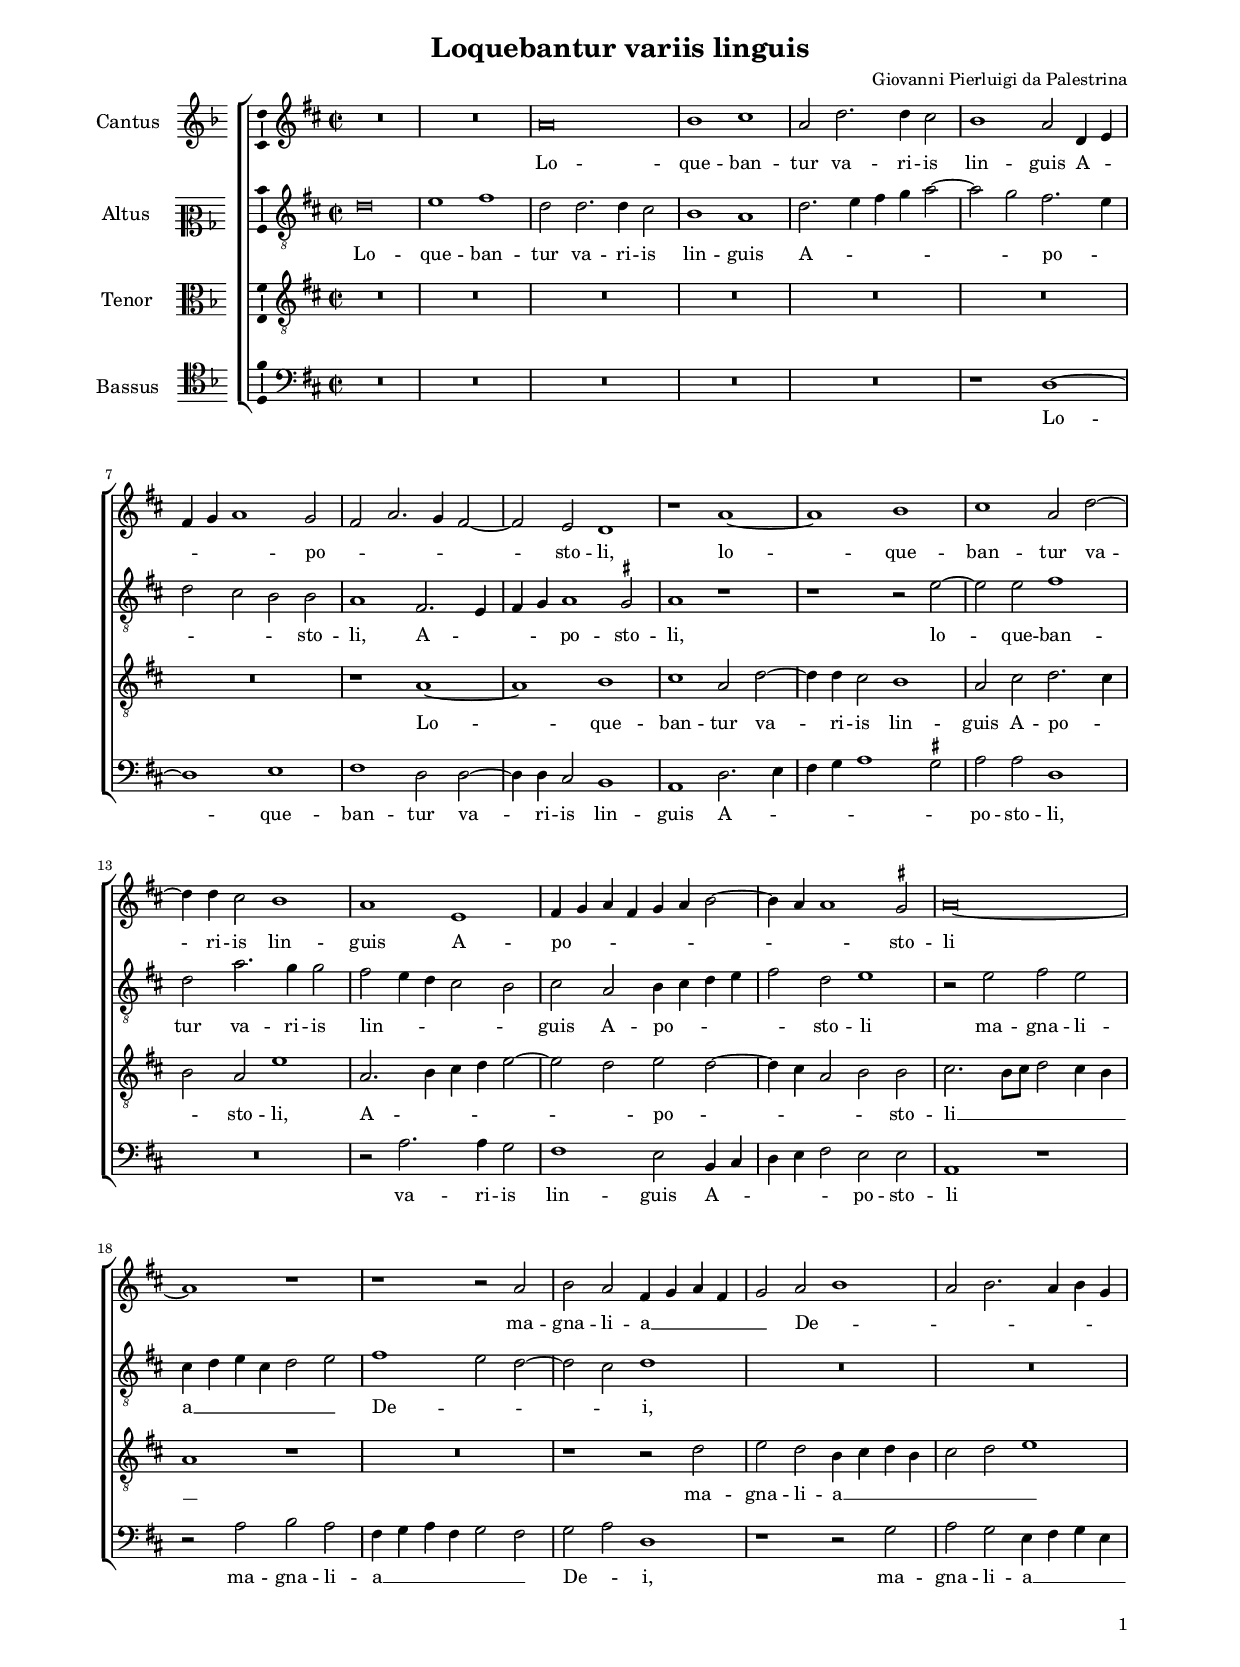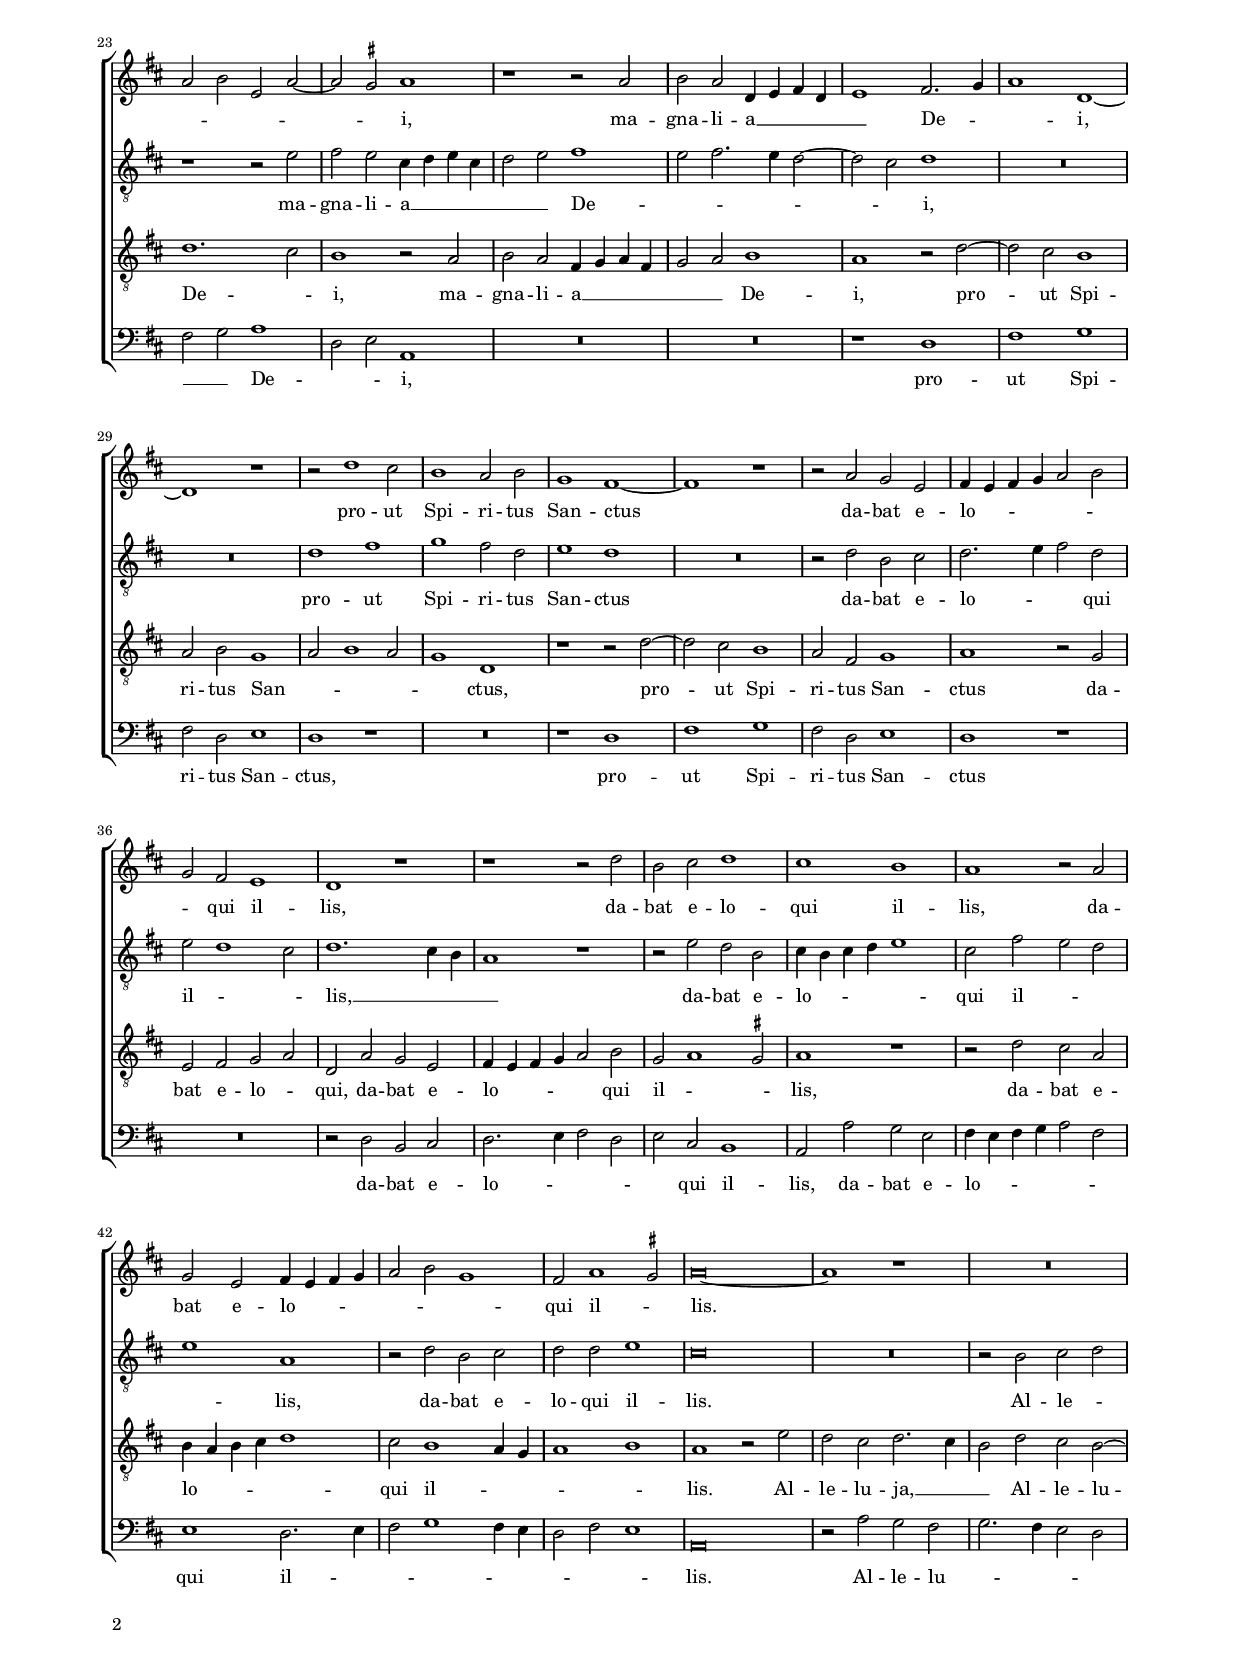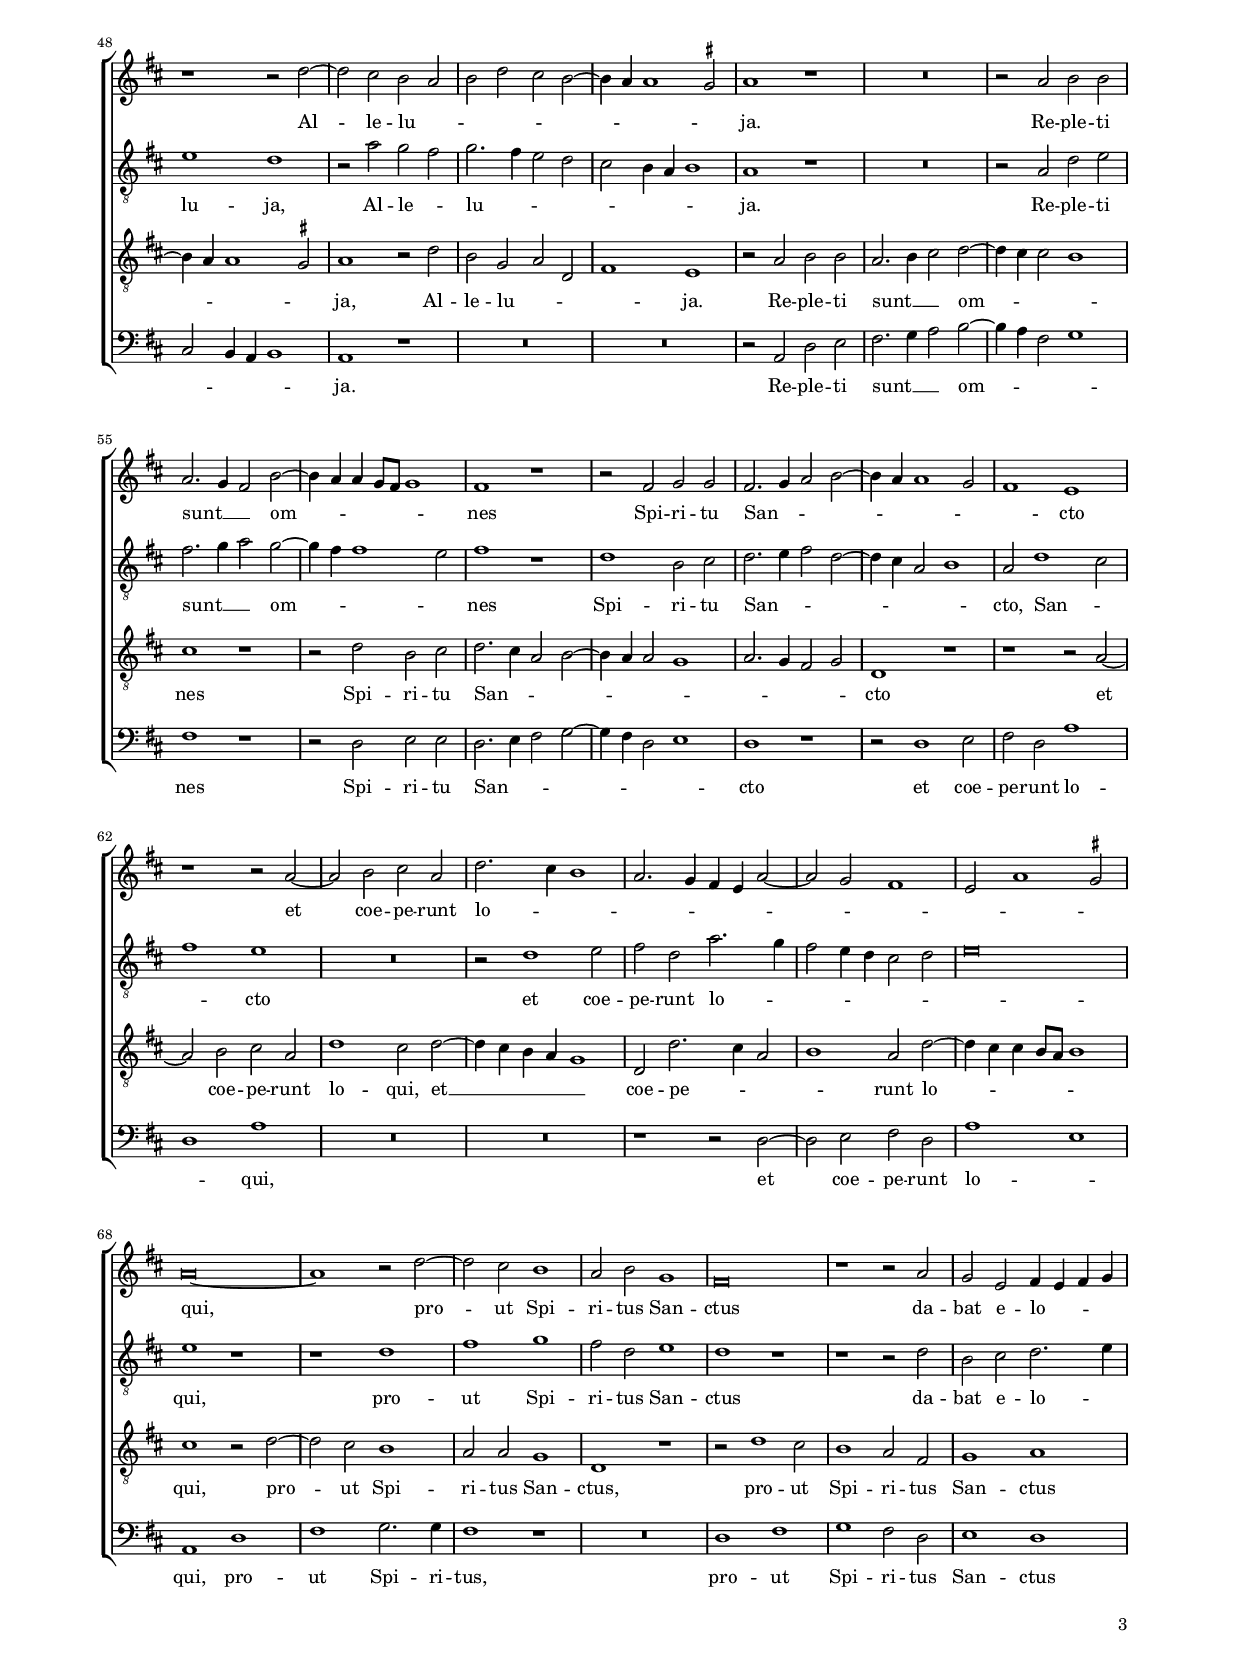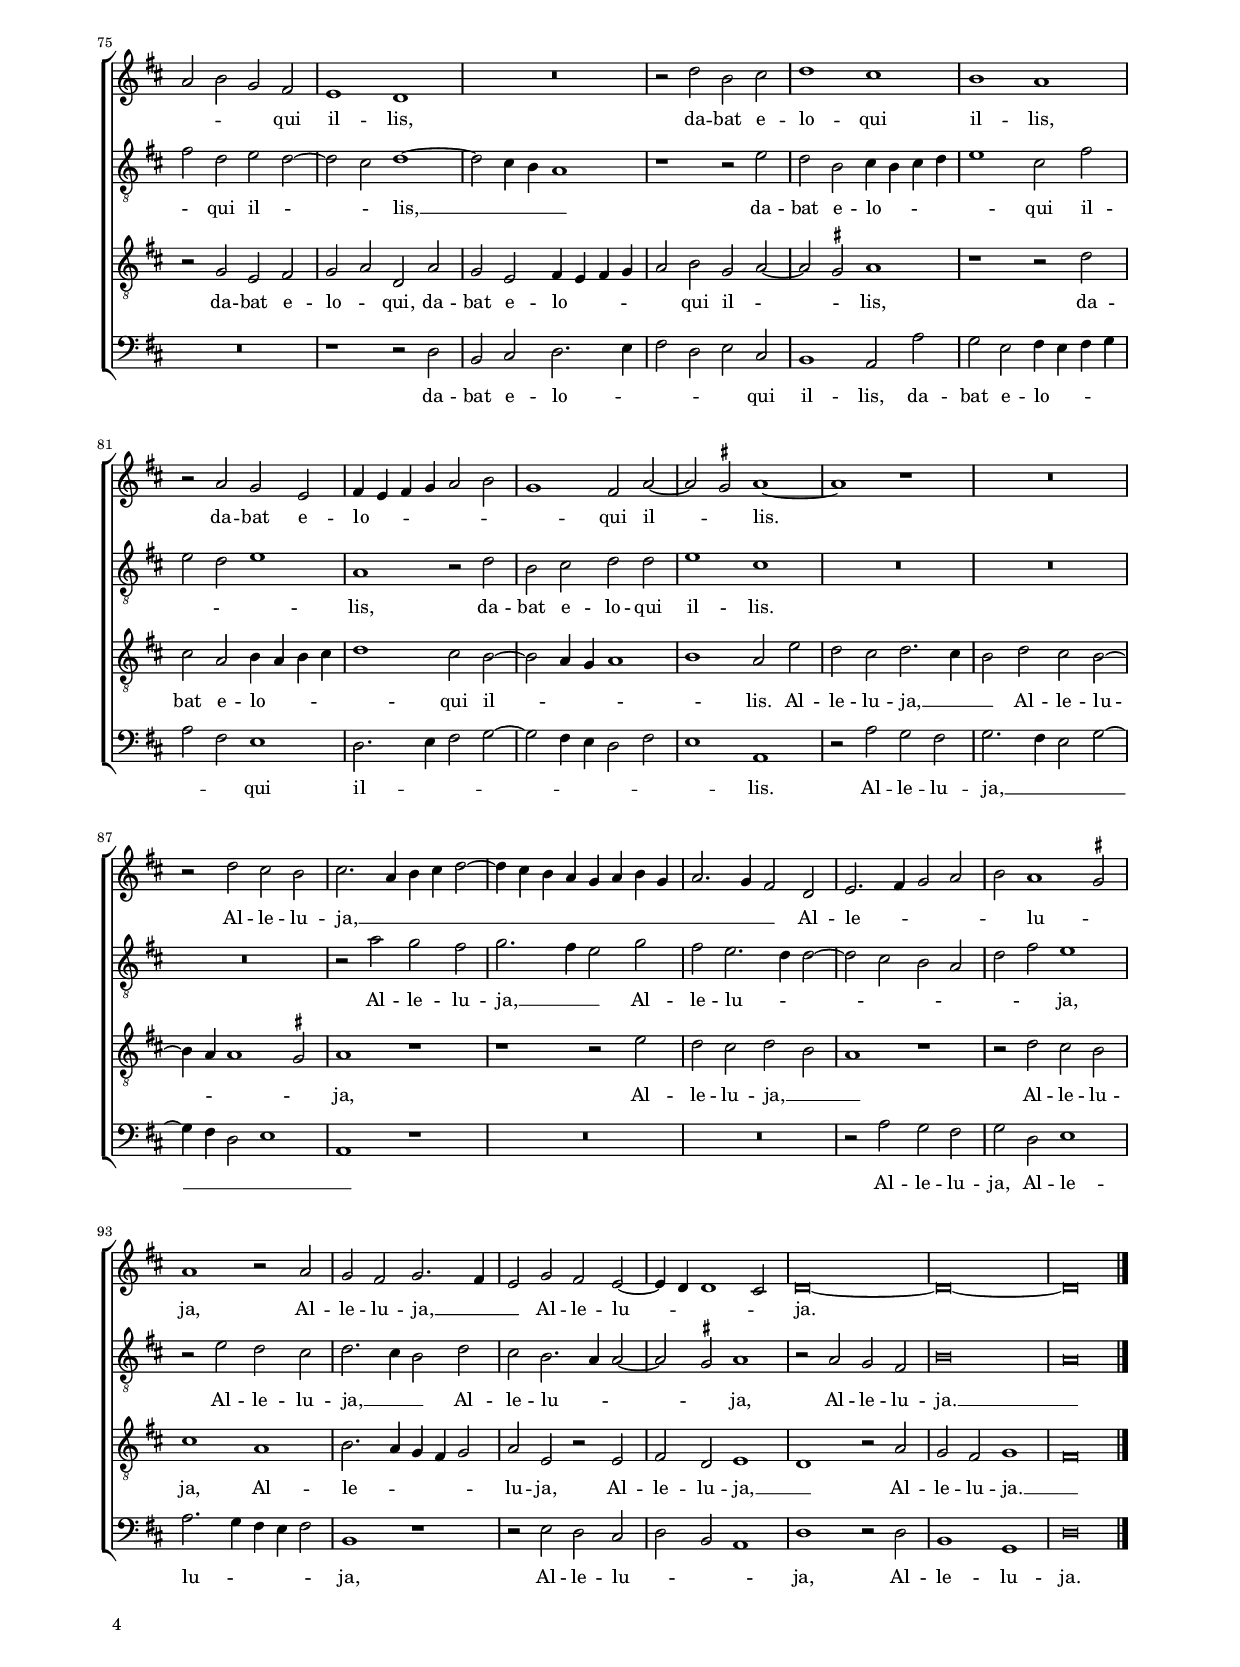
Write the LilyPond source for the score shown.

\header
{
  title="Loquebantur variis linguis"
  composer="Giovanni Pierluigi da Palestrina"
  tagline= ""
}

\version "2.22.2"
\language deutsch
#(set-global-staff-size 15)
% #(set-default-paper-size "letter")
#(ly:set-option 'point-and-click #f)

	
global = {
    % \set Staff.autoBeaming = ##f        
	\key f \major
	\time 2/2 \set Score.measureLength = #(ly:make-moment 2/1)
    \set Score.tempoHideNote = ##t
    \tempo 2 = 95
    \skip 1*2*99 \bar "|."
	}

	ficta = { \once \set suggestAccidentals = ##t }
	
	forget = #(define-music-function (music) (ly:music?) #{
		\accidentalStyle forget
		$music
		\accidentalStyle default
		#})
	

\paper
	{
	top-margin = 1.6 \cm
	bottom-margin = 1 \cm
	left-margin = 1.9 \cm
	right-margin = 1.9 \cm
	ragged-bottom = ##f
	ragged-last-bottom = ##f
	print-page-number = ##f
	system-system-spacing = #'((basic-distance . 17) (minimum-distance . 13) (padding . 5) (strechability . 450))
    oddFooterMarkup=\markup   \fill-line { "" \fromproperty #'page:page-number-string }
    evenFooterMarkup=\markup  \fill-line { \fromproperty #'page:page-number-string "" }
    last-bottom-spacing = #'((basic-distance . 11) (minimum-distance . 7) (padding . 4))
%	systems-per-page = 3
    page-count = 4        
%	min-systems-per-page = 3
	}


incipitcantus = \markup { \score {
	{
	\set Staff.instrumentName = \markup { \fontsize #1 "Cantus" }
	\key f \major
	\clef violin
	s4 \bar ""
	}
	\layout  {
	raggedright = ##t
	indent = 1.6 \cm
	line-width = 2.2\cm
	\context { \Staff \remove Time_signature_engraver }
	\override Staff.Clef.Y-extent = #'(0 . 0)
	}} \hspace #1 }
	
      
incipitaltus = \markup { \score {
	{
	\set Staff.instrumentName = \markup { \fontsize #1 "Altus" }
	\key f \major
	\clef mezzosoprano
	s4 \bar ""
	}
	\layout  {
	raggedright = ##t
	indent = 1.6 \cm
	line-width = 2.2\cm
	\context { \Staff \remove Time_signature_engraver }
	\override Staff.Clef.Y-extent = #'(0 . 0)
	}} \hspace #1 }


incipittenor = \markup { \score {
	{
	\set Staff.instrumentName = \markup { \fontsize #1 "Tenor" }
	\key f \major
	\clef alto
	s4 \bar ""
	}
	\layout  {
	raggedright = ##t
	indent = 1.6 \cm
	line-width = 2.2\cm
	\context { \Staff \remove Time_signature_engraver }
	\override Staff.Clef.Y-extent = #'(0 . 0)
	}} \hspace #1 }


incipitbassus = \markup { \score {
	{
	\set Staff.instrumentName = \markup { \fontsize #1 "Bassus" }
	\key f \major
	\clef tenor
	s4 \bar ""
	}
	\layout  {
	raggedright = ##t
	indent = 1.6 \cm
	line-width = 2.2\cm
	\context { \Staff \remove Time_signature_engraver }
	\override Staff.Clef.Y-extent = #'(0 . 0)
	}} \hspace #1 }


cantus =  \relative c''
	{
	R\breve
	R\breve
	c\breve
	d1 e
%5
	c2 f2. f4 e2 |
	d1 c2 f,4 g
	a4 b c1 b2
	a2 c2. b4 a2~
	a2 g f1
%10
	r1 c'~ |
	c1 d
	e1 c2 f~
	f4 f e2 d1
	c1 g
%15
	a4 b c a b c d2~ |
	d4 c c1 \ficta h2
	c\breve~
	c1 r
	r1 r2 c
%20
	d2 c a4 b c a |
	b2 c d1
	c2 d2. c4 d b
	c2 d g, c~
	c2 \ficta h c1
%25
	r1 r2 c |
	d2 c f,4 g a f
	g1 a2. b4
	c1 f,~
	f1 r
%30
	r2 f'1 e2 |
	d1 c2 d
	b1 a~
	a1 r
	r2 c b g
%35
	a4 g a b c2 d |
	b2 a g1
	f1 r
	r1 r2 f'
	d2 e f1
%40
	e1 d |
	c1 r2 c
	b2 g a4 g a b
	c2 d b1
	a2 c1 \ficta h2
%45
	c\breve~ |
	c1 r
	R\breve
	r1 r2 f~
	f2 e d c
%50
	d2 f e d~ |
	d4 c c1 \ficta h2
	c1 r
	R\breve
	r2 c d d
%55
	c2. b4 a2 d~ |
	d4 c c b8 a b1
	a1 r
	r2 a b b
	a2. b4 c2 d~
%60
	d4 c c1 b2 |
	a1 g
	r1 r2 c~
	c2 d e c
	f2. e4 d1
%65
	c2. b4 a g c2~ |
	c2 b a1
	g2 c1 \ficta h2
	c\breve~
	c1 r2 f~
%70
	f2 e d1 |
	c2 d b1
	a\breve
	r1 r2 c
	b2 g a4 g a b
%75
	c2 d b a |
	g1 f
	R\breve
	r2 f' d e
	f1 e
%80
	d1 c |
	r2 c b g
	a4 g a b c2 d
	b1 a2 c~
	c2 \ficta h c1~
%85
	c1 r |
	R\breve
	r2 f e d
	e2. c4 d e f2~
	f4 e d c b c d b
%90
	c2. b4 a2 f |
	g2. a4 b2 c
	d2 c1 \ficta h2
	c1 r2 c
	b2 a b2. a4
%95
	g2 b a g~ |
	g4 f f1 e2
	f\breve~
	f\breve~
	f\breve |
	}


altus =  \relative c'
	{
	f\breve
	g1 a
	f2 f2. f4 e2
	d1 c
%5
	f2. g4 a b c2~ |
	c2 b a2. g4
	f2 e d d
	c1 a2. g4
	a4 b c1 \ficta h2
%10
	c1 r |
	r1 r2 g'~
	g2 g a1
	f2 c'2. b4 b2 
	a2 g4 f e2 d
%15
	e2 c d4 e f g |
	a2 f g1
	r2 g a g
	e4 f g e f2 g
	a1 g2 f~
%20
	f2 e f1 |
	R\breve
	R\breve
	r1 r2 g
	a2 g e4 f g e
%25
	f2 g a1 |
	g2 a2. g4 f2~
	f2 e f1
	R\breve
	R\breve
%30
	f1 a |
	b1 a2 f
	g1 f
	R\breve
	r2 f d e
%35
	f2. g4 a2 f |
	g2 f1 e2
	f1. e4 d
	c1 r
	r2 g' f d
%40
	e4 d e f g1 |
	e2 a g f
	g1 c,
	r2 f d e
	f2 f g1
%45
	e\breve |
	R\breve
	r2 d e f
	g1 f
	r2 c' b a
%50
	b2. a4 g2 f |
	e2 d4 c d1
	c1 r
	R\breve
	r2 c f g
%55
	a2. b4 c2 b~ |
	b4 a a1 g2
	a1 r
	f1 d2 e
	f2. g4 a2 f~
%60
	f4 e c2 d1 |
	c2 f1 e2
	a1 g
	R\breve
	r2 f1 g2
%65
	a2 f c'2. b4 |
	a2 g4 f e2 f
	g\breve
	g1 r
	r1 f
%70
	a1 b |
	a2 f g1
	f1 r
	r1 r2 f
	d2 e f2. g4
%75
	a2 f g f~ |
	f2 e f1~
	f2 e4 d c1
	r1 r2 g'
	f2 d e4 d e f
%80
	g1 e2 a |
	g2 f g1
	c,1 r2 f
	d2 e f f
	g1 e
%85
	R\breve |
	R\breve
	R\breve
	r2 c' b a
	b2. a4 g2 b
%90
	a2 g2. f4 f2~ |
	f2 e d c
	f2 a g1
	r2 g f e
	f2. e4 d2 f
%95
	e2 d2. c4 c2~ |
	c2 \ficta h c1
	r2 c b a
	d\breve
	c\breve |	
	}


tenor =  \relative c'
	{
	R\breve
	R\breve
	R\breve
	R\breve
%5
	R\breve |
	R\breve
	R\breve
	r1 c~
	c1 d
%10
	e1 c2 f~ |
	f4 f e2 d1
	c2 e f2. e4
	d2 c g'1
	c,2. d4 e f g2~
%15
	g2 f g f~ |
	f4 e c2 d d
	e2. d8 e f2 e4 d
	c1 r
	R\breve
%20
	r1 r2 f |
	g2 f d4 e f d
	e2 f g1
	f1. e2
	d1 r2 c
%25
	d2 c a4 b c a |
	b2 c d1
	c1 r2 f~
	f2 e d1
	c2 d b1
%30
	c2 d1 c2 |
	b1 f
	r1 r2 f'~
	f2 e d1
	c2 a b1
%35
	c1 r2 b |
	g2 a b c
	f,2 c' b g
	a4 g a b c2 d
	b2 c1 \ficta h2
%40
	c1 r |
	r2 f e c
	d4 c d e f1
	e2 d1 c4 b
	c1 d
%45
	c1 r2 g' |
	f2 e f2. e4
	d2 f e d~
	d4 c c1 \ficta h2
	c1 r2 f
%50
	d2 b c f, |
	a1 g
	r2 c d d
	c2. d4 e2 f~
	f4 e e2 d1
%55
	e1 r |
	r2 f d e
	f2. e4 c2 d~
	d4 c c2 b1
	c2. b4 a2 b
%60
	f1 r |
	r1 r2 c'~
	c2 d e c
	f1 e2 f~
	f4 e d c b1
%65
	f2 f'2. e4 c2 |
	d1 c2 f~
	f4 e e d8 c d1
	e1 r2 f~
	f2 e d1
%70
	c2 c b1 |
	f1 r
	r2 f'1 e2
	d1 c2 a
	b1 c
%75
	r2 b g a |
	b2 c f, c'
	b2 g a4 g a b
	c2 d b c~
	c2 \ficta h c1
%80
	r1 r2 f |
	e2 c d4 c d e
	f1 e2 d~
	d2 c4 b c1
	d1 c2 g'
%85
	f2 e f2. e4 |
	d2 f e d~
	d4 c c1 \ficta h2
	c1 r
	r1 r2 g'
%90
	f2 e f d |
	c1 r
	r2 f e d
	e1 c
	d2. c4 b4 a b2
%95
	c2 g r g |
	a2 f g1
	f1 r2 c'
	b2 a b1
	a\breve |
	}


bassus  =  \relative c
	{
	R\breve
	R\breve
	R\breve
	R\breve
%5
	R\breve |
	r1 f~
	f1 g
	a1 f2 f~
	f4 f e2 d1
%10
	c1 f2. g4 |
	a4 b c1 \ficta h2
	c2 c f,1
	R\breve
	r2 c'2. c4 b2
%15
	a1 g2 d4 e |
	f4 g a2 g g
	c,1 r
	r2 c' d c
	a4 b c a b2 a
%20
	b2 c f,1 |
	r1 r2 b
	c2 b g4 a b g
	a2 b c1
	f,2 g c,1
%25
	R\breve |
	R\breve
	r1 f
	a1 b
	a2 f g1
%30
	f1 r |
	R\breve
	r1 f
	a1 b
	a2 f g1
%35
	f1 r |
	R\breve
	r2 f d e
	f2. g4 a2 f
	g2 e d1
%40
	c2 c' b g |
	a4 g a b c2 a
	g1 f2. g4
	a2 b1 a4 g
	f2 a g1
%45
	c,\breve |
	r2 c' b a
	b2. a4 g2 f
	e2 d4 c d1
	c1 r
%50
	R\breve |
	R\breve
	r2 c f g
	a2. b4 c2 d~
	d4 c a2 b1
%55
	a1 r |
	r2 f g g
	f2. g4 a2 b~
	b4 a f2 g1
	f1 r
%60
	r2 f1 g2 |
	a2 f c'1
	f,1 c'
	R\breve
	R\breve
%65
	r1 r2 f,~ |
	f2 g a f
	c'1 g
	c,1 f
	a1 b2. b4
%70
	a1 r |
	R\breve
	f1 a
	b1 a2 f
	g1 f
%75
	R\breve |
	r1 r2 f
	d2 e f2. g4
	a2 f g e
	d1 c2 c'
%80
	b2 g a4 g a b |
	c2 a g1
	f2. g4 a2 b~
	b2 a4 g f2 a
	g1 c,
%85
	r2 c' b a |
	b2. a4 g2 b~
	b4 a f2 g1
	c,1 r
	R\breve
%90
	R\breve |
	r2 c' b a
	b2 f g1
	c2. b4 a g a2
	d,1 r
%95
	r2 g f e |
	f2 d c1
	f1 r2 f
	d1 b
	f'\breve |
	}

lyricscantus = \lyricmode {
	Lo -- que -- ban -- tur va -- ri -- is lin -- guis A -- _ _ _ _ po -- _ _ _ _ sto -- li,
    lo -- que -- ban -- tur va -- ri -- is lin -- guis A -- po -- _ _ _ _ _ _ _ _ sto -- li
    ma -- gna -- li -- a __ _ _ _ _ De -- _ _ _ _ _ _ _ _ _ _ _ i,
    ma -- gna -- li -- a __ _ _ _ _ De -- _ _ i,
    pro -- ut Spi -- ri -- tus San -- ctus
    da -- bat e -- lo -- _ _ _ _ _ _ qui il -- lis,
    da -- bat e -- lo -- qui il -- lis,
    da -- bat e -- lo -- _ _ _ _ _ _ qui il -- _ lis.
    Al -- le -- lu -- _ _ _ _ _ _ _ _ ja.
    Re -- ple -- ti sunt __ _ _ om -- _ _ _ _ _ nes Spi -- ri -- tu San -- _ _ _ _ _ _ _ cto
    et coe -- pe -- runt lo -- _ _ _ _ _ _ _ _ _ _ _ _ qui,
    pro -- ut Spi -- ri -- tus San -- ctus
    da -- bat e -- lo -- _ _ _ _ _ _ qui il -- lis,
    da -- bat e -- lo -- qui il -- lis,
    da -- bat e -- lo -- _ _ _ _ _ _ qui il -- _ lis.
    Al -- le -- lu -- ja, __ _ _ _ _ _ _ _ _ _ _ _ _ _ _ 
    Al -- le -- _ _ _ _ lu -- _ ja,
    Al -- le -- lu -- ja, __ _ _ 
    Al -- le -- lu -- _ _ _ ja.
	}


lyricsaltus = \lyricmode {
	Lo -- que -- ban -- tur va -- ri -- is lin -- guis A -- _ _ _ _ _ po -- _ _ _ _ sto -- li,
    A -- _ _ _ po -- sto -- li,
    lo -- que -- ban -- tur va -- ri -- is lin -- _ _ _ _ guis A -- po -- _ _ _ _ sto -- li
    ma -- gna -- li -- a __ _ _ _ _ _ De -- _ _ _ i,
    ma -- gna -- li -- a __ _ _ _ _ _ De -- _ _ _ _ _ i,
    pro -- ut Spi -- ri -- tus San -- ctus
    da -- bat e -- lo -- _ _ qui il -- _ _ lis, __ _ _ _
    da -- bat e -- lo -- _ _ _ _ qui il -- _ _ _ lis,
    da -- bat e -- lo -- qui il -- lis.
    Al -- le -- _ lu -- ja,
    Al -- le -- _ lu -- _ _ _ _ _ _ _ ja.
    Re -- ple -- ti sunt __ _ _ om -- _ _ _ nes Spi -- ri -- tu San -- _ _ _ _ _ _ cto,
    San -- _ _ cto
    et coe -- pe -- runt lo -- _ _ _ _ _ _ _ qui,
    pro -- ut Spi -- ri -- tus San -- ctus
    da -- bat e -- lo -- _ _ qui il -- _ _ lis, __ _ _ _
    da -- bat e -- lo -- _ _ _ _ qui il -- _ _ _ lis,
    da -- bat e -- lo -- qui il -- lis.
    Al -- le -- lu -- ja, __ _ _ 
    Al -- le -- lu -- _ _ _ _ _ _ _ ja,
    Al -- le -- lu -- ja, __ _ _ 
    Al -- le -- lu -- _ _ _ ja,
    Al -- le -- lu -- ja. __ _
	}


lyricstenor = \lyricmode {
	Lo -- que -- ban -- tur va -- ri -- is lin -- guis A -- po -- _ _ sto -- li,
    A -- _ _ _ _ _ po -- _ _ _ _ sto -- li __ _ _ _ _ _ _
    ma -- gna -- li -- a __ _ _ _ _ _ _ De -- _ i,
    ma -- gna -- li -- a __ _ _ _ _ _ De -- i,
    pro -- ut Spi -- ri -- tus San -- _ _ _ _ ctus,
    pro -- ut Spi -- ri -- tus San -- ctus
    da -- bat e -- lo -- _ qui,
    da -- bat e -- lo -- _ _ _ _ qui il -- _ _ lis,
    da -- bat e -- lo -- _ _ _ _ qui il -- _ _ _ _ lis.
    Al -- le -- lu -- ja, __ _ _ 
    Al -- le -- lu -- _ _ _ ja,
    Al -- le -- lu -- _ _ _ ja.
    Re -- ple -- ti sunt __ _ _ om -- _ _ _ nes Spi -- ri -- tu San -- _ _ _ _ _ _ _ _ _ _ cto
    et coe -- pe -- runt lo -- qui,
    et __ _ _ _ _ coe -- pe -- _ _ _ runt lo -- _ _ _ _ _ qui,
    pro -- ut Spi -- ri -- tus San -- ctus,
    pro -- ut Spi -- ri -- tus San -- ctus
    da -- bat e -- lo -- _ qui,
    da -- bat e -- lo -- _ _ _ _ qui il -- _ _ lis,
    da -- bat e -- lo -- _ _ _ _ qui il -- _ _ _ _ lis.
    Al -- le -- lu -- ja, __ _ _ 
    Al -- le -- lu -- _ _ _ ja,
    Al -- le -- lu -- ja, __ _ _
    Al -- le -- lu -- ja,
    Al -- le -- _ _ _ _ lu -- ja,
    Al -- le -- lu -- ja, __ _
    Al -- le -- lu -- ja. __ _
	}


lyricsbassus = \lyricmode {
	Lo -- que -- ban -- tur va -- ri -- is lin -- guis A -- _ _ _ _ _ po -- sto -- li,
    va -- ri -- is lin -- guis A -- _ _ _ _ po -- sto -- li
    ma -- gna -- li -- a __ _ _ _ _ _ De -- _ i,
    ma -- gna -- li -- a __ _ _ _ _ _ De -- _ _ i,
    pro -- ut Spi -- ri -- tus San -- ctus,
    pro -- ut Spi -- ri -- tus San -- ctus
    da -- bat e -- lo -- _ _ _ _ qui il -- lis,
    da -- bat e -- lo -- _ _ _ _ _ qui il -- _ _ _ _ _ _ _ _ lis.
    Al -- le -- lu -- _ _ _ _ _ _ _ _ ja.
    Re -- ple -- ti sunt __ _ _ om -- _ _ _ nes Spi -- ri -- tu San -- _ _ _ _ _ _ cto
    et coe -- pe -- runt lo -- _ qui,
    et coe -- pe -- runt lo -- _ qui,
    pro -- ut Spi -- ri -- tus,
    pro -- ut Spi -- ri -- tus San -- ctus
    da -- bat e -- lo -- _ _ _ _ qui il -- lis,
    da -- bat e -- lo -- _ _ _ _ _ qui il -- _ _ _ _ _ _ _ _ lis.
    Al -- le -- lu -- ja, __ _ _ _ _ _ _ _
    Al -- le -- lu -- ja,
    Al -- le -- lu -- _ _ _ _ ja,
    Al -- le -- lu -- _ _ _ ja,
    Al -- le -- lu -- ja.
	}


\score
{  
	\transpose f d {
	\new ChoirStaff \with { \override StaffGrouper.staff-staff-spacing.basic-distance = #12 }
	<<

	\new Staff << \global
	\new Voice="v1" {
		\set Staff.instrumentName=\incipitcantus
        %       \set Staff.instrumentName="S"
		\set Staff.midiInstrument = "reed organ"
		\clef "violin"
		\cantus }
	\new Lyrics \lyricsto "v1" {\lyricscantus }
	>>


	\new Staff << \global
	\new Voice="v2" {
		\set Staff.instrumentName=\incipitaltus
        %       \set Staff.instrumentName="A"
		\set Staff.midiInstrument = "reed organ"
        \clef "G_8" % "violin"
		\altus}
	\new Lyrics \lyricsto "v2" {\lyricsaltus }
	>>


	\new Staff << \global
	\new Voice="v3" {
		\set Staff.instrumentName=\incipittenor
        %       \set Staff.instrumentName="T"
		\set Staff.midiInstrument = "reed organ"
		\clef "G_8"
		\tenor }
	\new Lyrics \lyricsto "v3" {\lyricstenor }
	>>


	\new Staff << \global
	\new Voice="v4" {
		\set Staff.instrumentName=\incipitbassus
        %       \set Staff.instrumentName="B"
		\set Staff.midiInstrument = "reed organ"
		\clef "bass" 
		\bassus }
	\new Lyrics \lyricsto "v4" {\lyricsbassus}
	>>

	>>
	} % transpose

	\layout
	{
	indent = 2.3 \cm
	\context { \Lyrics \override VerticalAxisGroup.nonstaff-relatedstaff-spacing.padding = #1.2 }
%	\context { \Lyrics \override LyricText.font-size = #1 }
	\context { \Staff \override TimeSignature.break-visibility = #end-of-line-invisible }
    \context { \Staff \consists "Ambitus_engraver" }
	\context { \Score \override BarNumber.padding = #2 }
	\context { \Voice \override NoteHead.style = #'baroque }
	}

\midi
	{
	}
	
}


% EOF
